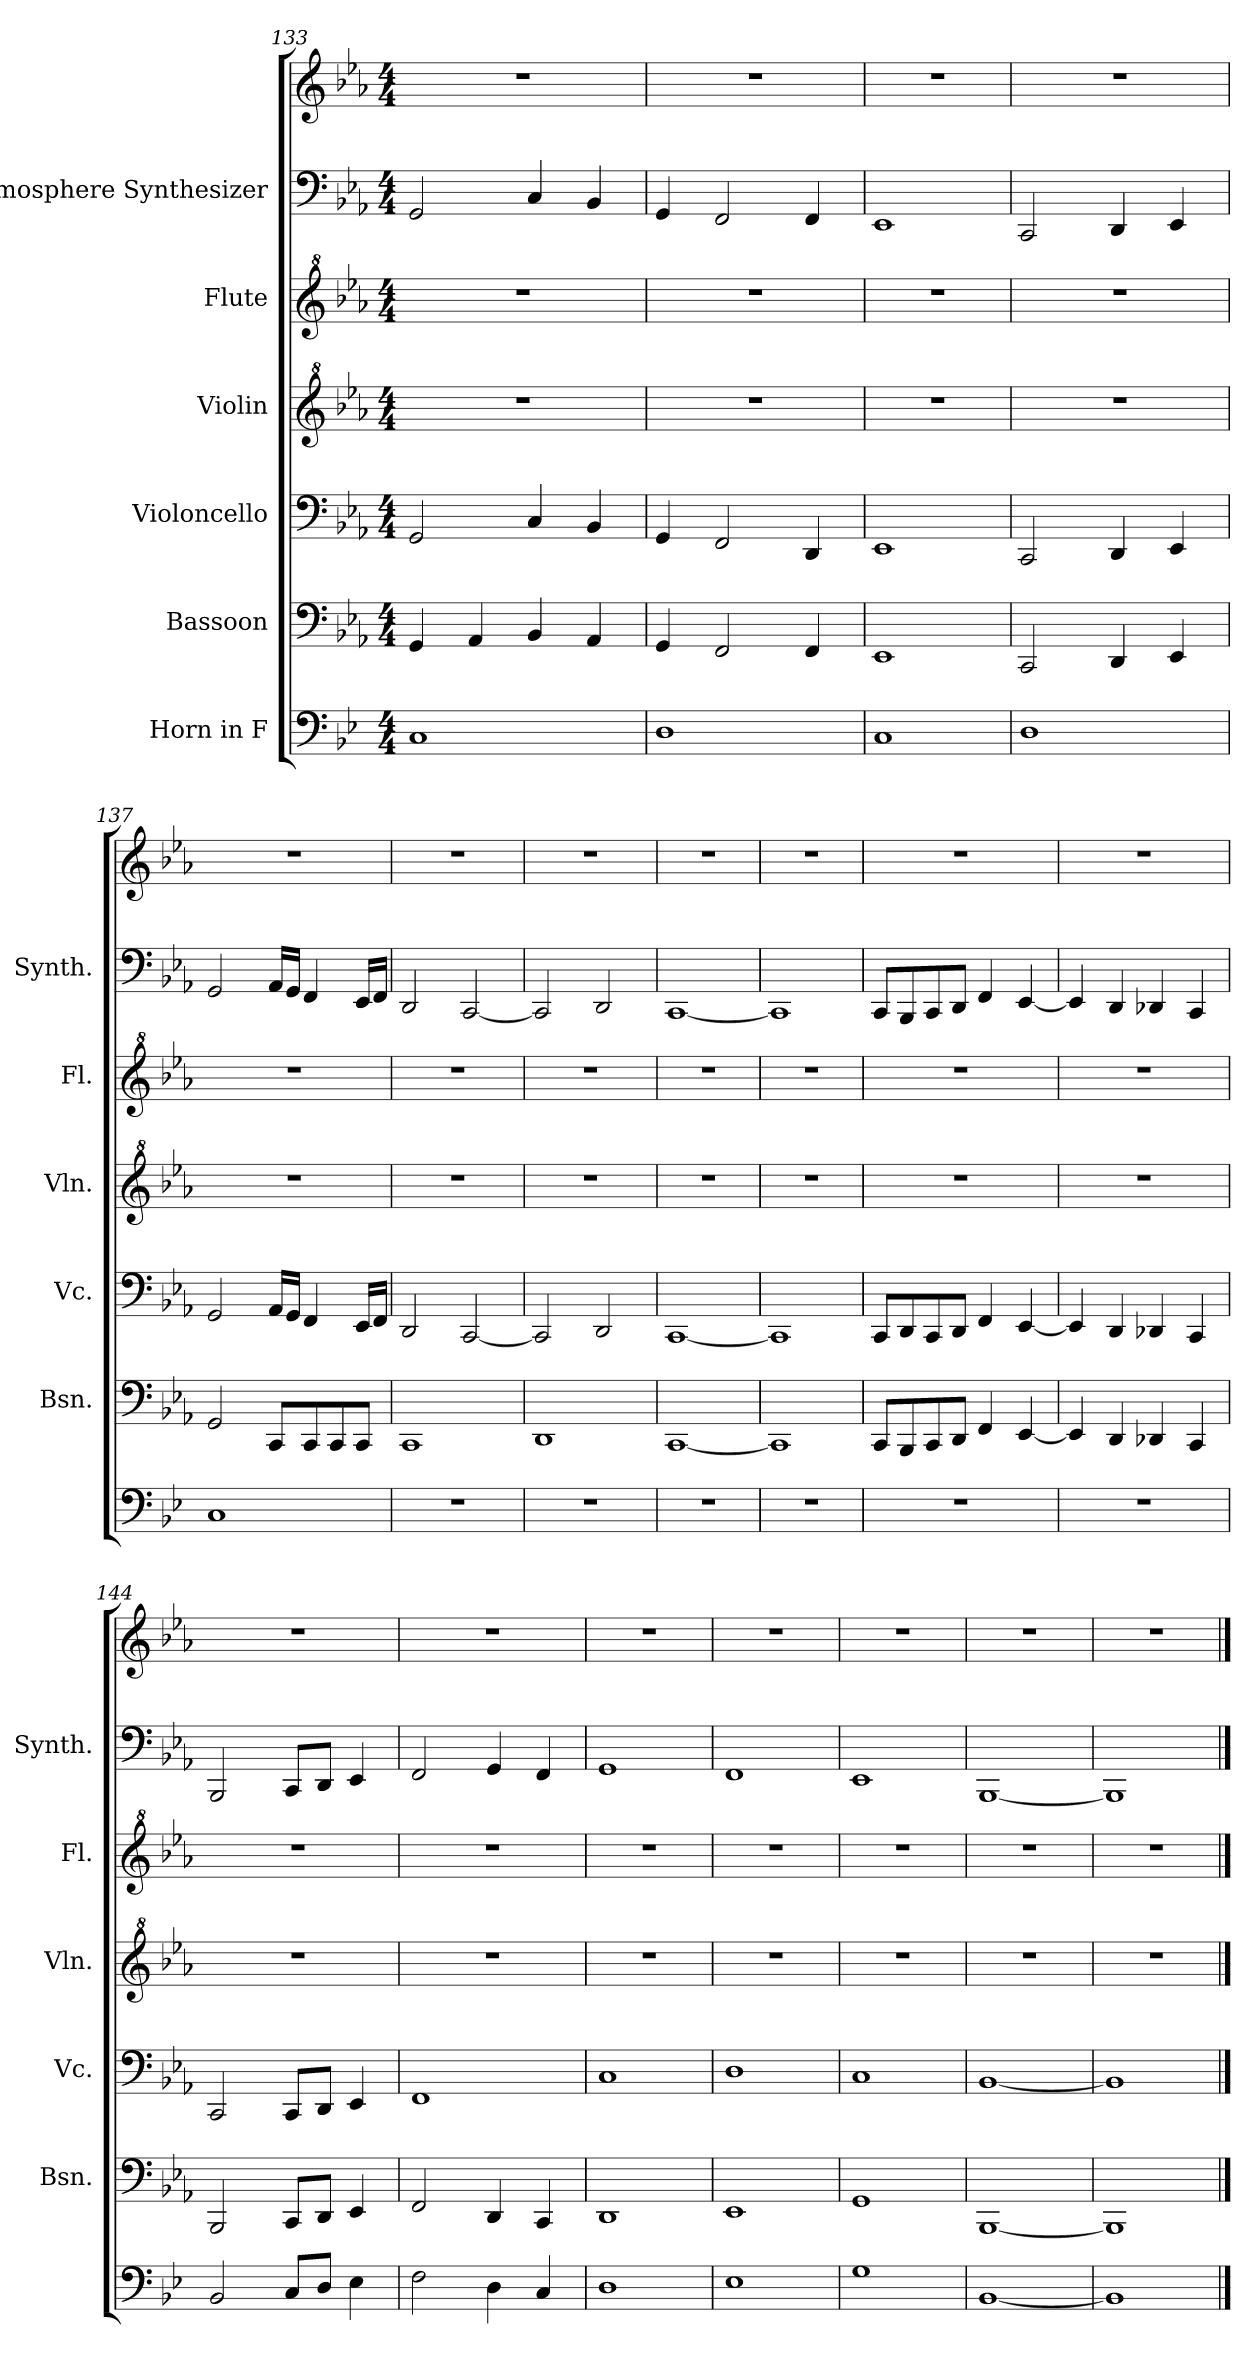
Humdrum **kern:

**kern	**kern	**kern	**kern	**kern	**kern	**kern
*part6	*part5	*part4	*part3	*part2	*part1	*part1
*staff7	*staff6	*staff5	*staff4	*staff3	*staff2	*staff1
*I"Horn in F	*I"Bassoon	*I"Violoncello	*I"Violin	*I"Flute	*I"Atmosphere Synthesizer	*
*	*I'Bsn.	*I'Vc.	*I'Vln.	*I'Fl.	*I'Synth.	*
*clefF4	*clefF4	*clefF4	*clefG^2	*clefG^2	*clefF4	*clefG2
*ITrd4c7	*	*	*	*	*	*
*k[b-e-a-]	*k[b-e-a-]	*k[b-e-a-]	*k[b-e-a-]	*k[b-e-a-]	*k[b-e-a-]	*k[b-e-a-]
*M4/4	*M4/4	*M4/4	*M4/4	*M4/4	*M4/4	*M4/4
=133	=133	=133	=133	=133	=133	=133
1FF	4GG/	2GG/	1r	1r	2GG/	1r
.	4AA-/	.	.	.	.	.
.	4BB-/	4C/	.	.	4C/	.
.	4AA-/	4BB-/	.	.	4BB-/	.
=134	=134	=134	=134	=134	=134	=134
1GG	4GG/	4GG/	1r	1r	4GG/	1r
.	2FF/	2FF/	.	.	2FF/	.
.	4FF/	4DD/	.	.	4FF/	.
=135	=135	=135	=135	=135	=135	=135
1FF	1EE-	1EE-	1r	1r	1EE-	1r
=136	=136	=136	=136	=136	=136	=136
1GG	2CC/	2CC/	1r	1r	2CC/	1r
.	4DD/	4DD/	.	.	4DD/	.
.	4EE-/	4EE-/	.	.	4EE-/	.
=137	=137	=137	=137	=137	=137	=137
1FF	2GG/	2GG/	1r	1r	2GG/	1r
.	8CC/L	16AA-/LL	.	.	16AA-/LL	.
.	.	16GG/JJ	.	.	16GG/JJ	.
.	8CC/	4FF/	.	.	4FF/	.
.	8CC/	.	.	.	.	.
.	8CC/J	16EE-/LL	.	.	16EE-/LL	.
.	.	16FF/JJ	.	.	16FF/JJ	.
=138	=138	=138	=138	=138	=138	=138
1r	1CC	2DD/	1r	1r	2DD/	1r
.	.	[2CC/	.	.	[2CC/	.
=139	=139	=139	=139	=139	=139	=139
1r	1DD	2CC/]	1r	1r	2CC/]	1r
.	.	2DD/	.	.	2DD/	.
!!LO:PB:g=z
=140	=140	=140	=140	=140	=140	=140
1r	[1CC	[1CC	1r	1r	[1CC	1r
=141	=141	=141	=141	=141	=141	=141
1r	1CC]	1CC]	1r	1r	1CC]	1r
=142	=142	=142	=142	=142	=142	=142
1r	8CC/L	8CC/L	1r	1r	8CC/L	1r
.	8BBB-/	8DD/	.	.	8BBB-/	.
.	8CC/	8CC/	.	.	8CC/	.
.	8DD/J	8DD/J	.	.	8DD/J	.
.	4FF/	4FF/	.	.	4FF/	.
.	[4EE-/	[4EE-/	.	.	[4EE-/	.
=143	=143	=143	=143	=143	=143	=143
1r	4EE-/]	4EE-/]	1r	1r	4EE-/]	1r
.	4DD/	4DD/	.	.	4DD/	.
.	4DD-X/	4DD-X/	.	.	4DD-X/	.
.	4CC/	4CC/	.	.	4CC/	.
=144	=144	=144	=144	=144	=144	=144
2EE-/	2BBB-/	2CC/	1r	1r	2BBB-/	1r
8FF/L	8CC/L	8CC/L	.	.	8CC/L	.
8GG/J	8DD/J	8DD/J	.	.	8DD/J	.
4AA-\	4EE-/	4EE-/	.	.	4EE-/	.
=145	=145	=145	=145	=145	=145	=145
2BB-\	2FF/	1FF	1r	1r	2FF/	1r
4GG\	4DD/	.	.	.	4GG/	.
4FF/	4CC/	.	.	.	4FF/	.
=146	=146	=146	=146	=146	=146	=146
1GG	1DD	1C	1r	1r	1GG	1r
=147	=147	=147	=147	=147	=147	=147
1AA-	1EE-	1D	1r	1r	1FF	1r
=148	=148	=148	=148	=148	=148	=148
1C	1GG	1C	1r	1r	1EE-	1r
=149	=149	=149	=149	=149	=149	=149
[1EE-	[1BBB-	[1BB-	1r	1r	[1BBB-	1r
!!LO:PB:g=z
=150	=150	=150	=150	=150	=150	=150
1EE-]	1BBB-]	1BB-]	1r	1r	1BBB-]	1r
==	==	==	==	==	==	==
*-	*-	*-	*-	*-	*-	*-
